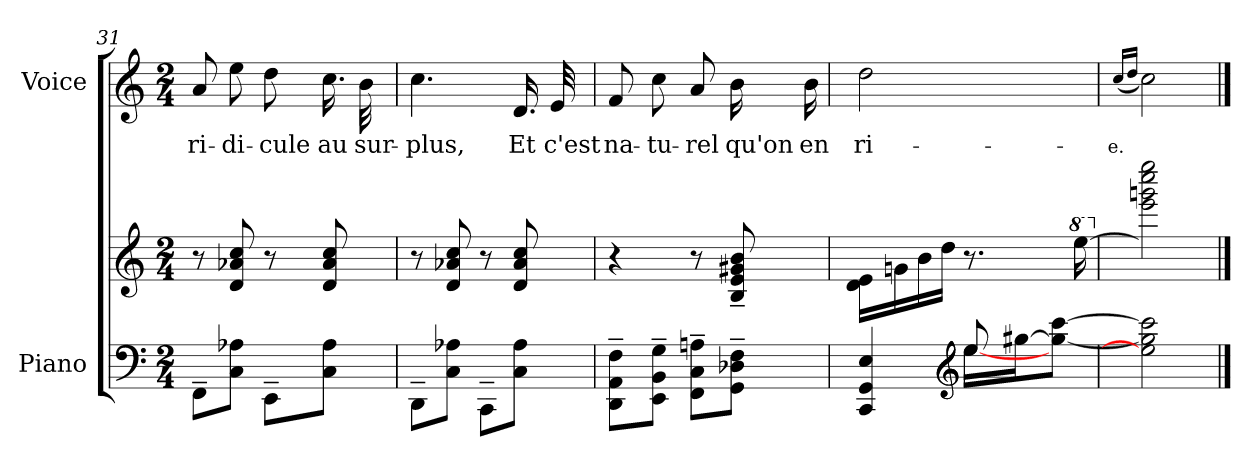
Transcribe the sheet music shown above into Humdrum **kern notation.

**kern	**kern	**kern	**text
*part2	*part2	*part1	*part1
*staff3	*staff2	*staff1	*staff1
*I"Piano	*	*I"Voice	*
*I'Pno.	*	*I'Voice	*
*clefF4	*clefG2	*clefG2	*
*k[]	*k[]	*k[]	*
*C:	*C:	*C:	*
*M2/4	*M2/4	*M2/4	*
=31	=31	=31	=31
!	!	!	!LO:LY:b:color=#000000
8FF~i\L	8r	8ai/	ri-
!	!	!	!LO:LY:b:color=#000000
8Ci\ 8A-XiJ	8di/ 8a-Xi 8cci	8eei\	-di-
!	!	!	!LO:LY:b:color=#000000
8EE~i\L	8r	8ddi\	-cule
!	!	!	!LO:LY:b:color=#000000
8Ci\ 8A-iJ	8di/ 8a-i 8cci	16.cci\	au
!	!	!	!LO:LY:b:color=#000000
.	.	32bi\	sur-
!!LO:LB:g=z
=32	=32	=32	=32
!	!	!	!LO:LY:b:color=#000000
8DD~i\L	8r	4.cci\	-plus,
8Ci\ 8A-XiJ	8di/ 8a-Xi 8cci	.	.
8CC~i\L	8r	.	.
!	!	!	!LO:LY:b:color=#000000
8Ci\ 8A-iJ	8di/ 8a-i 8cci	16.di/	Et
!	!	!	!LO:LY:b:color=#000000
.	.	32ei/	c'est
=33	=33	=33	=33
!	!	!	!LO:LY:b:color=#000000
8DDi\~ 8AAi~ 8Fi~L	4r	8fi/	na-
!	!	!	!LO:LY:b:color=#000000
8EEi\~ 8BBi~ 8Gi~J	.	8cci\	-tu-
!	!	!	!LO:LY:b:color=#000000
8FFi\~ 8Ci~ 8Ani~L	8r	8ai/	-rel
!	!	!	!LO:LY:b:color=#000000
8GGi\~ 8D-Xi~ 8Fi~J	8Bi/~ 8ei~ 8g#Xi~ 8bi~	16bi\	qu'on
!	!	!	!LO:LY:b:color=#000000
.	.	16bi\	en
=34	=34	=34	=34
*^	*	*	*
!	!	!	!	!LO:LY:b:color=#000000
4CCi/ 4GGi 4Ei	4ryy	16di\ 16eiLL	2ddi\	ri-
.	.	16gni\	.	.
.	.	16bi\	.	.
.	.	16ddi\JJ	.	.
*clefG2	*	*	*	*
16eei\LL	[<8eei/	8.r	.	.
[>16gg#Xi\J	.	.	.	.
8gg#i\_> [>8ccciJ	8ryy	.	.	.
*	*	*8va	*	*
.	.	[<16eeei\	.	.
*v	*v	*	*	*
=35	=35	=35	=35
!	!	!	!LO:LY:b:color=#000000
.	.	(16qcci/LL	-e.
.	.	16qddi/JJ	.
*	*X8va	*	*
2eei\] 2gg#i] 2ccci]	2eeei\] 2gggni 2cccci 2eeeei	2cci\)	.
==	==	==	==
*-	*-	*-	*-
